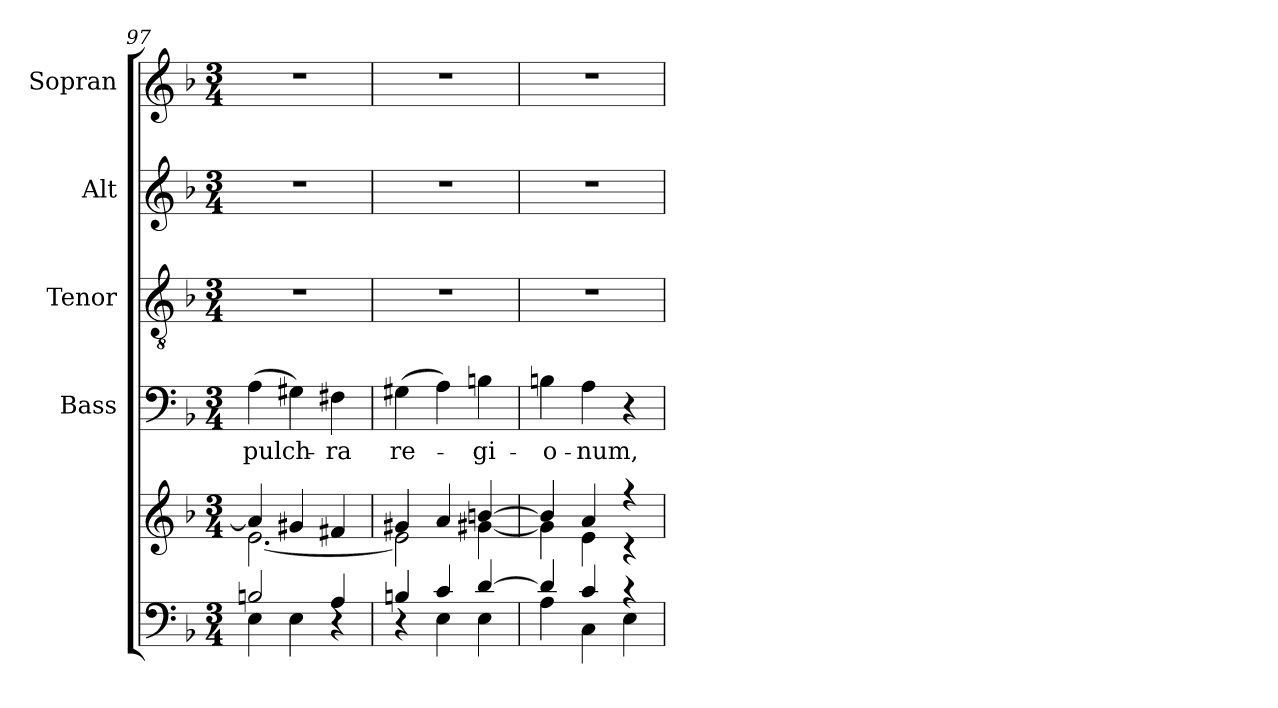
**kern	**kern	**kern	**text	**kern	**kern	**kern
*part5	*part5	*part4	*part4	*part3	*part2	*part1
*staff6	*staff5	*staff4	*staff4	*staff3	*staff2	*staff1
*	*	*I"Bass	*	*I"Tenor	*I"Alt	*I"Sopran
*	*	*I'B.	*	*I'T.	*I'A.	*I'S.
*clefF4	*clefG2	*clefF4	*	*clefGv2	*clefG2	*clefG2
*k[b-]	*k[b-]	*k[b-]	*	*k[b-]	*k[b-]	*k[b-]
*F:	*F:	*F:	*	*F:	*F:	*F:
*M3/4	*M3/4	*M3/4	*	*M3/4	*M3/4	*M3/4
=97	=97	=97	=97	=97	=97	=97
*^	*^	*	*	*	*	*
!	!	!	!	!	!LO:LY:b	!	!	!
2Bn/	4E\	4a/]	[<2.e\	(>4A\	-pulch-	2.r	2.r	2.r
.	4E\	4g#X/	.	4G#X\)	.	.	.	.
!	!	!	!	!	!LO:LY:b	!	!	!
4A/	4rC	4f#X/	.	4F#X\	-ra	.	.	.
=98	=98	=98	=98	=98	=98	=98	=98	=98
!	!	!	!	!	!LO:LY:b	!	!	!
4Bn/	4rC	4g#X/	2e\]	(>4G#X\	re-	2.r	2.r	2.r
4c/	4E\	4a/	.	4A\)	.	.	.	.
!	!	!	!	!	!LO:LY:b	!	!	!
[>4d/	4E\	[>4bn/	[<4g#X\	4Bn\	-gi-	.	.	.
=99	=99	=99	=99	=99	=99	=99	=99	=99
!	!	!	!	!	!LO:LY:b	!	!	!
4d/]	4A\	4b/]	4g#\]	4Bn\	-o-	2.r	2.r	2.r
!	!	!	!	!	!LO:LY:b	!	!	!
4c/	4C\	4a/	4e\	4A\	-num,	.	.	.
4rc	4E\	4r	4r	4r	.	.	.	.
*v	*v	*	*	*	*	*	*	*
*	*v	*v	*	*	*	*	*
=	=	=	=	=	=	=
*-	*-	*-	*-	*-	*-	*-
